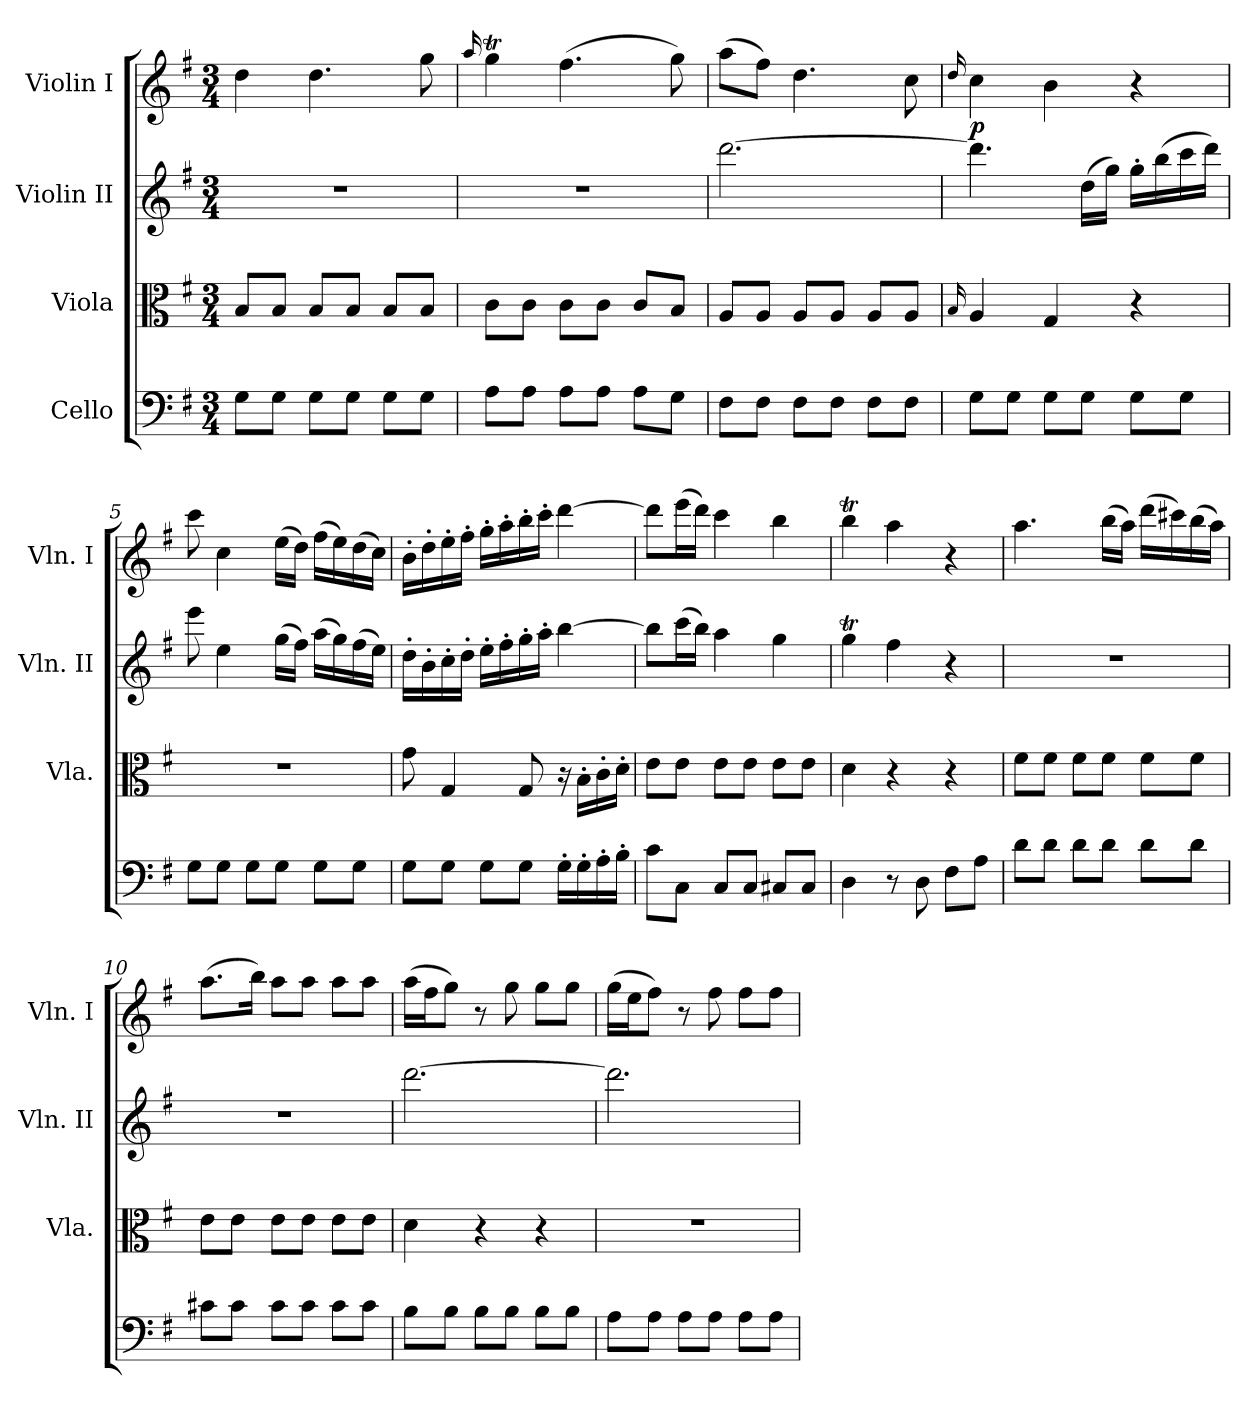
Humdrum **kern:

**kern	**kern	**kern	**kern	**dynam
*part4	*part3	*part2	*part1	*part1
*staff4	*staff3	*staff2	*staff1	*staff1
*I"Cello	*I"Viola	*I"Violin II	*I"Violin I	*
*	*I'Vla.	*I'Vln. II	*I'Vln. I	*
*clefF4	*clefC3	*clefG2	*clefG2	*
*k[f#]	*k[f#]	*k[f#]	*k[f#]	*
*G:	*G:	*G:	*G:	*
*M3/4	*M3/4	*M3/4	*M3/4	*
=1	=1	=1	=1	=1
8GL	8BL	2.r	4dd	.
8GJ	8BJ	.	.	.
8GL	8BL	.	4.dd	.
8GJ	8BJ	.	.	.
8GL	8BL	.	.	.
8GJ	8BJ	.	8gg	.
=2	=2	=2	=2	=2
.	.	.	16qqaa/	.
8AL	8cL	2.r	4ggT	.
8AJ	8cJ	.	.	.
8AL	8cL	.	(4.ff#	.
8AJ	8cJ	.	.	.
8AL	8cL	.	.	.
8GJ	8BJ	.	8gg)	.
=3	=3	=3	=3	=3
8F#L	8AL	[2.ddd	(8aaL	.
8F#J	8AJ	.	8ff#J)	.
8F#L	8AL	.	4.dd	.
8F#J	8AJ	.	.	.
8F#L	8AL	.	.	.
8F#J	8AJ	.	8cc	.
=4	=4	=4	=4	=4
.	16qqB/	.	16qqdd/	.
8GL	4A	4.ddd]	4cc	p
8GJ	.	.	.	.
8GL	4G	.	4b	.
8GJ	.	(16ddLL	.	.
.	.	16ggJJ)	.	.
8GL	4r	16gg'LL	4r	.
.	.	(16bb	.	.
8GJ	.	16ccc	.	.
.	.	16dddJJ)	.	.
=5	=5	=5	=5	=5
8GL	2.r	8eee	8ccc	.
8GJ	.	4ee	4cc	.
8GL	.	.	.	.
8GJ	.	(16ggLL	(16eeLL	.
.	.	16ff#JJ)	16ddJJ)	.
8GL	.	(16aaLL	(16ff#LL	.
.	.	16gg)	16ee)	.
8GJ	.	(16ff#	(16dd	.
.	.	16eeJJ)	16ccJJ)	.
=6	=6	=6	=6	=6
8GL	8g	16dd'LL	16b'LL	.
.	.	16b'	16dd'	.
8GJ	4G	16cc'	16ee'	.
.	.	16dd'JJ	16ff#'JJ	.
8GL	.	16ee'LL	16gg'LL	.
.	.	16ff#'	16aa'	.
8GJ	8G	16gg'	16bb'	.
.	.	16aa'JJ	16ccc'JJ	.
16G'LL	16r	[4bb	[4ddd	.
16G'	16B'LL	.	.	.
16A'	16c'	.	.	.
16B'JJ	16d'JJ	.	.	.
=7	=7	=7	=7	=7
8cL	8eL	8bbL]	8dddL]	.
8CJ	8eJ	(16cccL	(16eeeL	.
.	.	16bbJJ)	16dddJJ)	.
8CL	8eL	4aa	4ccc	.
8CJ	8eJ	.	.	.
8C#XL	8eL	4gg	4bb	.
8C#J	8eJ	.	.	.
=8	=8	=8	=8	=8
4D	4d	4ggT	4bbt	.
8r	4r	4ff#	4aa	.
8D	.	.	.	.
8F#L	4r	4r	4r	.
8AJ	.	.	.	.
=9	=9	=9	=9	=9
8dL	8f#L	2.r	4.aa	.
8dJ	8f#J	.	.	.
8dL	8f#L	.	.	.
8dJ	8f#J	.	(16bbLL	.
.	.	.	16aaJJ)	.
8dL	8f#L	.	(16dddLL	.
.	.	.	16ccc#X)	.
8dJ	8f#J	.	(16bb	.
.	.	.	16aaJJ)	.
=10	=10	=10	=10	=10
8c#XL	8eL	2.r	(8.aaL	.
8c#J	8eJ	.	.	.
.	.	.	16bbJk)	.
8c#L	8eL	.	8aaL	.
8c#J	8eJ	.	8aaJ	.
8c#L	8eL	.	8aaL	.
8c#J	8eJ	.	8aaJ	.
=11	=11	=11	=11	=11
8BL	4d	[2.ddd	(16aaLL	.
.	.	.	16ff#J	.
8BJ	.	.	8ggJ)	.
8BL	4r	.	8r	.
8BJ	.	.	8gg	.
8BL	4r	.	8ggL	.
8BJ	.	.	8ggJ	.
=12	=12	=12	=12	=12
8AL	2.r	2.ddd]	(16ggLL	.
.	.	.	16eeJ	.
8AJ	.	.	8ff#J)	.
8AL	.	.	8r	.
8AJ	.	.	8ff#	.
8AL	.	.	8ff#L	.
8AJ	.	.	8ff#J	.
=	=	=	=	=
*-	*-	*-	*-	*-
